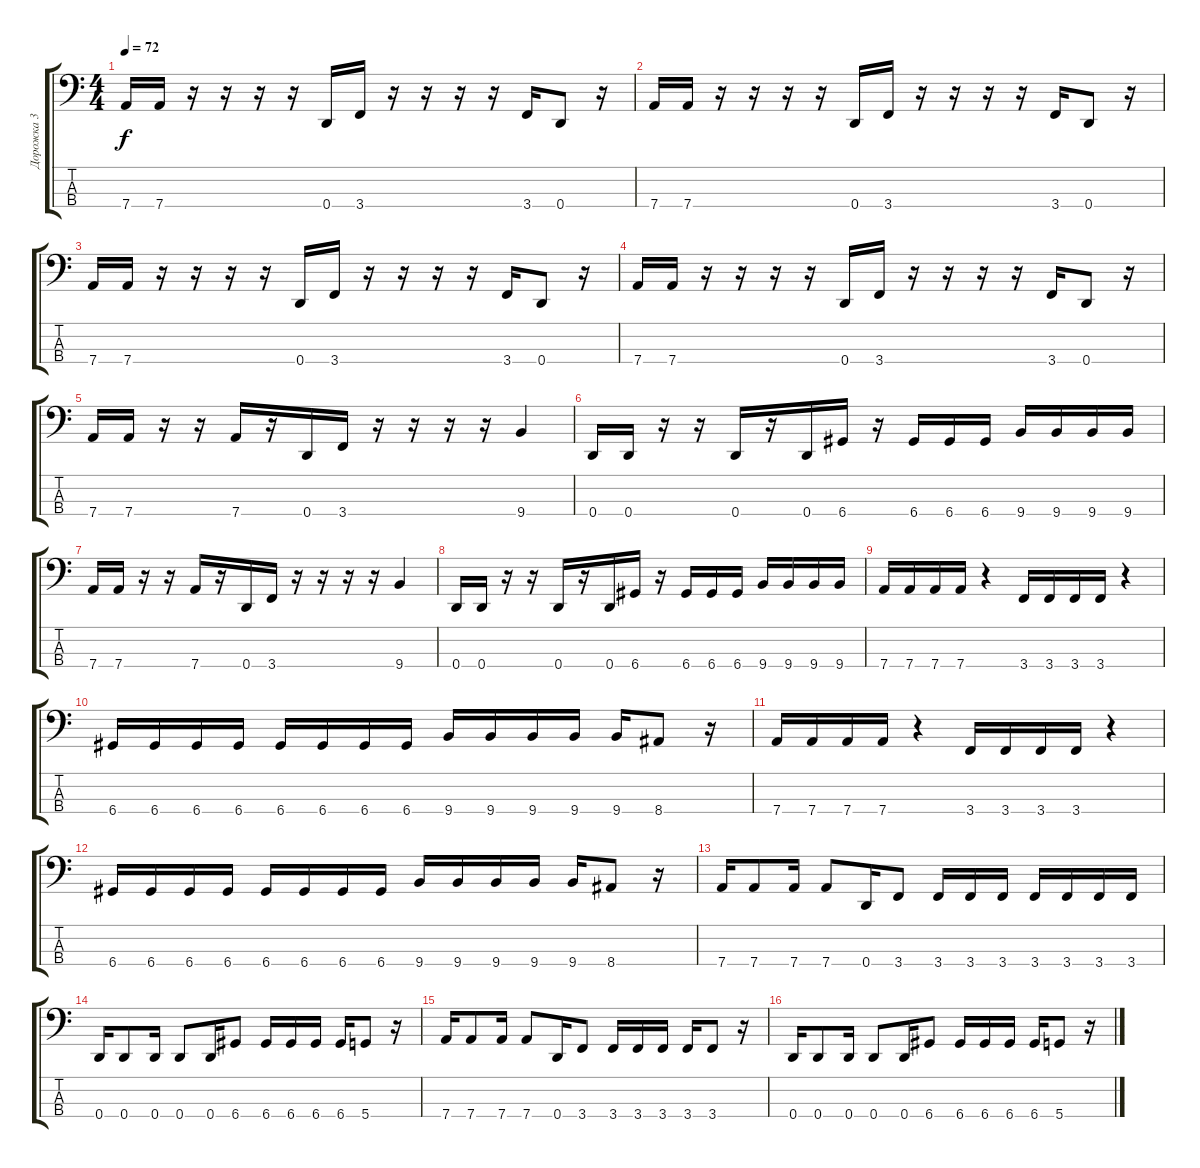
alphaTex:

\track ("Дорожка 3" "Дорожка 3") {instrument electricbassfinger}
\staff {score tabs}
\tuning (G2 D2 A1 D1) {hide}
\ts (4 4)
\tempo 72
\clef f4
\ks c
7.4.16{dy f} 7.4.16 r.16 r.16 r.16 r.16 0.4.16 3.4.16 r.16 r.16 r.16 r.16 3.4.16 0.4.8 r.16 |
7.4.16 7.4.16 r.16 r.16 r.16 r.16 0.4.16 3.4.16 r.16 r.16 r.16 r.16 3.4.16 0.4.8 r.16 |
7.4.16 7.4.16 r.16 r.16 r.16 r.16 0.4.16 3.4.16 r.16 r.16 r.16 r.16 3.4.16 0.4.8 r.16 |
7.4.16 7.4.16 r.16 r.16 r.16 r.16 0.4.16 3.4.16 r.16 r.16 r.16 r.16 3.4.16 0.4.8 r.16 |
7.4.16 7.4.16 r.16 r.16 7.4.16 r.16 0.4.16 3.4.16 r.16 r.16 r.16 r.16 9.4.4 |
0.4.16 0.4.16 r.16 r.16 0.4.16 r.16 0.4.16 6.4.16 r.16 6.4.16 6.4.16 6.4.16 9.4.16 9.4.16 9.4.16 9.4.16 |
7.4.16 7.4.16 r.16 r.16 7.4.16 r.16 0.4.16 3.4.16 r.16 r.16 r.16 r.16 9.4.4 |
0.4.16 0.4.16 r.16 r.16 0.4.16 r.16 0.4.16 6.4.16 r.16 6.4.16 6.4.16 6.4.16 9.4.16 9.4.16 9.4.16 9.4.16 |
7.4.16 7.4.16 7.4.16 7.4.16 r.4 3.4.16 3.4.16 3.4.16 3.4.16 r.4 |
6.4.16 6.4.16 6.4.16 6.4.16 6.4.16 6.4.16 6.4.16 6.4.16 9.4.16 9.4.16 9.4.16 9.4.16 9.4.16 8.4.8 r.16 |
7.4.16 7.4.16 7.4.16 7.4.16 r.4 3.4.16 3.4.16 3.4.16 3.4.16 r.4 |
6.4.16 6.4.16 6.4.16 6.4.16 6.4.16 6.4.16 6.4.16 6.4.16 9.4.16 9.4.16 9.4.16 9.4.16 9.4.16 8.4.8 r.16 |
7.4.16 7.4.8 7.4.16 7.4.8 0.4.16 3.4.8 3.4.16 3.4.16 3.4.16 3.4.16 3.4.16 3.4.16 3.4.16 |
0.4.16 0.4.8 0.4.16 0.4.8 0.4.16 6.4.8 6.4.16 6.4.16 6.4.16 6.4.16 5.4.8 r.16 |
7.4.16 7.4.8 7.4.16 7.4.8 0.4.16 3.4.8 3.4.16 3.4.16 3.4.16 3.4.16 3.4.8 r.16 |
0.4.16 0.4.8 0.4.16 0.4.8 0.4.16 6.4.8 6.4.16 6.4.16 6.4.16 6.4.16 5.4.8 r.16
